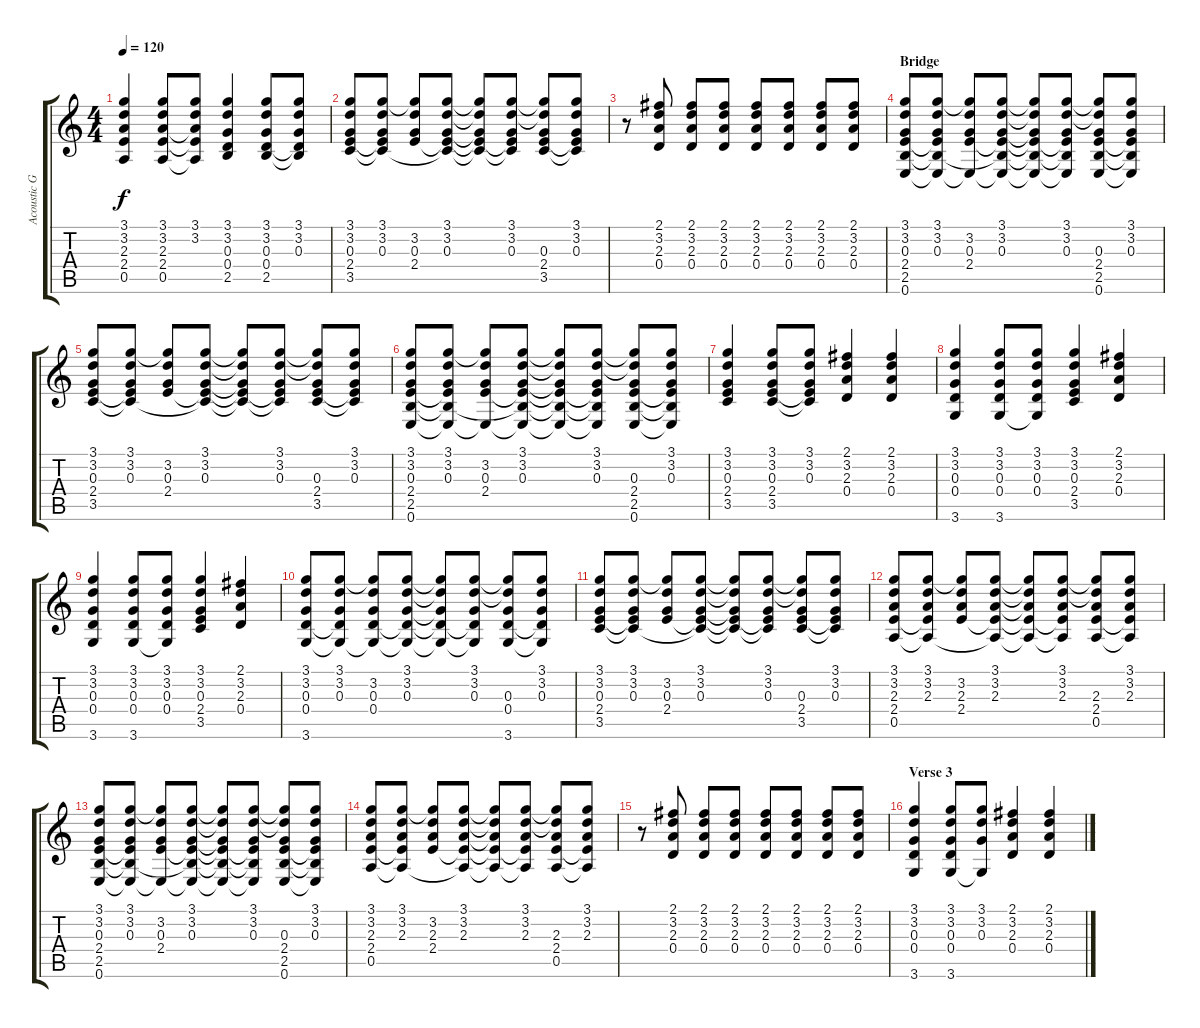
\track ("Acoustic Guitar 2" "Acoustic G") {instrument acousticguitarsteel}
\staff {score tabs}
\tuning (E4 B3 G3 D3 A2 E2) {hide}
\ts (4 4)
\tempo 120
\clef g2
\ks c
(3.1 3.2 2.3 2.4 0.5).4{dy f} (3.1 3.2 2.3 2.4 0.5).8 (3.1 3.2 2.3{t} 2.4{t} 0.5{t}).8 (3.1 3.2 0.3 0.4 2.5).4 (3.1 3.2 0.3 0.4 2.5).8 (3.1 3.2 0.3 0.4{t} 2.5{t}).8 |
(3.1 3.2 0.3 2.4 3.5).8 (3.1 3.2 0.3 2.4{t} 3.5{t}).8 (3.1{t} 3.2 0.3 2.4).8 (3.1 3.2 0.3 2.4{t} 3.5{t}).8 (3.1{t} 3.2{t} 0.3{t} 2.4{t} 3.5{t}).8 (3.1 3.2 0.3 2.4{t} 3.5{t}).8 (3.1{t} 3.2{t} 0.3 2.4 3.5).8 (3.1 3.2 0.3 2.4{t} 3.5{t}).8 |
r.8 (2.1 3.2 2.3 0.4).8 (2.1 3.2 2.3 0.4).8 (2.1 3.2 2.3 0.4).8 (2.1 3.2 2.3 0.4).8 (2.1 3.2 2.3 0.4).8 (2.1 3.2 2.3 0.4).8 (2.1 3.2 2.3 0.4).8 |
\section ("" "Bridge")
(3.1 3.2 0.3 2.4 2.5 0.6).8 (3.1 3.2 0.3 2.4{t} 2.5{t} 0.6{t}).8 (3.1{t} 3.2 0.3 2.4 0.6{t}).8 (3.1 3.2 0.3 2.4{t} 2.5{t} 0.6{t}).8 (3.1{t} 3.2{t} 0.3{t} 2.4{t} 2.5{t} 0.6{t}).8 (3.1 3.2 0.3 2.4{t} 2.5{t} 0.6{t}).8 (3.1{t} 3.2{t} 0.3 2.4 2.5 0.6).8 (3.1 3.2 0.3 2.4{t} 2.5{t} 0.6{t}).8 |
(3.1 3.2 0.3 2.4 3.5).8 (3.1 3.2 0.3 2.4{t} 3.5{t}).8 (3.1{t} 3.2 0.3 2.4).8 (3.1 3.2 0.3 2.4{t} 3.5{t}).8 (3.1{t} 3.2{t} 0.3{t} 2.4{t} 3.5{t}).8 (3.1 3.2 0.3 2.4{t} 3.5{t}).8 (3.1{t} 3.2{t} 0.3 2.4 3.5).8 (3.1 3.2 0.3 2.4{t} 3.5{t}).8 |
(3.1 3.2 0.3 2.4 2.5 0.6).8 (3.1 3.2 0.3 2.4{t} 2.5{t} 0.6{t}).8 (3.1{t} 3.2 0.3 2.4 0.6{t}).8 (3.1 3.2 0.3 2.4{t} 2.5{t} 0.6{t}).8 (3.1{t} 3.2{t} 0.3{t} 2.4{t} 2.5{t} 0.6{t}).8 (3.1 3.2 0.3 2.4{t} 2.5{t} 0.6{t}).8 (3.1{t} 3.2{t} 0.3 2.4 2.5 0.6).8 (3.1 3.2 0.3 2.4{t} 2.5{t} 0.6{t}).8 |
(3.1 3.2 0.3 2.4 3.5).4 (3.1 3.2 0.3 2.4 3.5).8 (3.1 3.2 0.3 2.4{t} 3.5{t}).8 (2.1 3.2 2.3 0.4).4 (2.1 3.2 2.3 0.4).4 |
(3.1 3.2 0.3 0.4 3.6).4 (3.1 3.2 0.3 0.4 3.6).8 (3.1 3.2 0.3 0.4 3.6{t}).8 (3.1 3.2 0.3 2.4 3.5).4 (2.1 3.2 2.3 0.4).4 |
(3.1 3.2 0.3 0.4 3.6).4 (3.1 3.2 0.3 0.4 3.6).8 (3.1 3.2 0.3 0.4 3.6{t}).8 (3.1 3.2 0.3 2.4 3.5).4 (2.1 3.2 2.3 0.4).4 |
(3.1 3.2 0.3 0.4 3.6).8 (3.1 3.2 0.3 0.4{t} 3.6{t}).8 (3.1{t} 3.2 0.3 0.4 3.6{t}).8 (3.1 3.2 0.3 0.4{t} 3.6{t}).8 (3.1{t} 3.2{t} 0.3{t} 0.4{t} 3.6{t}).8 (3.1 3.2 0.3 0.4{t} 3.6{t}).8 (3.1{t} 3.2{t} 0.3 0.4 3.6).8 (3.1 3.2 0.3 0.4{t} 3.6{t}).8 |
(3.1 3.2 0.3 2.4 3.5).8 (3.1 3.2 0.3 2.4{t} 3.5{t}).8 (3.1{t} 3.2 0.3 2.4).8 (3.1 3.2 0.3 2.4{t} 3.5{t}).8 (3.1{t} 3.2{t} 0.3{t} 2.4{t} 3.5{t}).8 (3.1 3.2 0.3 2.4{t} 3.5{t}).8 (3.1{t} 3.2{t} 0.3 2.4 3.5).8 (3.1 3.2 0.3 2.4{t} 3.5{t}).8 |
(3.1 3.2 2.3 2.4 0.5).8 (3.1 3.2 2.3 2.4{t} 0.5{t}).8 (3.1{t} 3.2 2.3 2.4).8 (3.1 3.2 2.3 2.4{t} 0.5{t}).8 (3.1{t} 3.2{t} 2.3{t} 2.4{t} 0.5{t}).8 (3.1 3.2 2.3 2.4{t} 0.5{t}).8 (3.1{t} 3.2{t} 2.3 2.4 0.5).8 (3.1 3.2 2.3 2.4{t} 0.5{t}).8 |
(3.1 3.2 0.3 2.4 2.5 0.6).8 (3.1 3.2 0.3 2.4{t} 2.5{t} 0.6{t}).8 (3.1{t} 3.2 0.3 2.4 0.6{t}).8 (3.1 3.2 0.3 2.4{t} 2.5{t} 0.6{t}).8 (3.1{t} 3.2{t} 0.3{t} 2.4{t} 2.5{t} 0.6{t}).8 (3.1 3.2 0.3 2.4{t} 2.5{t} 0.6{t}).8 (3.1{t} 3.2{t} 0.3 2.4 2.5 0.6).8 (3.1 3.2 0.3 2.4{t} 2.5{t} 0.6{t}).8 |
(3.1 3.2 2.3 2.4 0.5).8 (3.1 3.2 2.3 2.4{t} 0.5{t}).8 (3.1{t} 3.2 2.3 2.4).8 (3.1 3.2 2.3 2.4{t} 0.5{t}).8 (3.1{t} 3.2{t} 2.3{t} 2.4{t} 0.5{t}).8 (3.1 3.2 2.3 2.4{t} 0.5{t}).8 (3.1{t} 3.2{t} 2.3 2.4 0.5).8 (3.1 3.2 2.3 2.4{t} 0.5{t}).8 |
r.8 (2.1 3.2 2.3 0.4).8 (2.1 3.2 2.3 0.4).8 (2.1 3.2 2.3 0.4).8 (2.1 3.2 2.3 0.4).8 (2.1 3.2 2.3 0.4).8 (2.1 3.2 2.3 0.4).8 (2.1 3.2 2.3 0.4).8 |
\section ("" "Verse 3")
(3.1 3.2 0.3 0.4 3.6).4 (3.1 3.2 0.3 0.4 3.6).8 (3.1 3.2 0.3 3.6{t}).8 (2.1 3.2 2.3 0.4).4 (2.1 3.2 2.3 0.4).4
